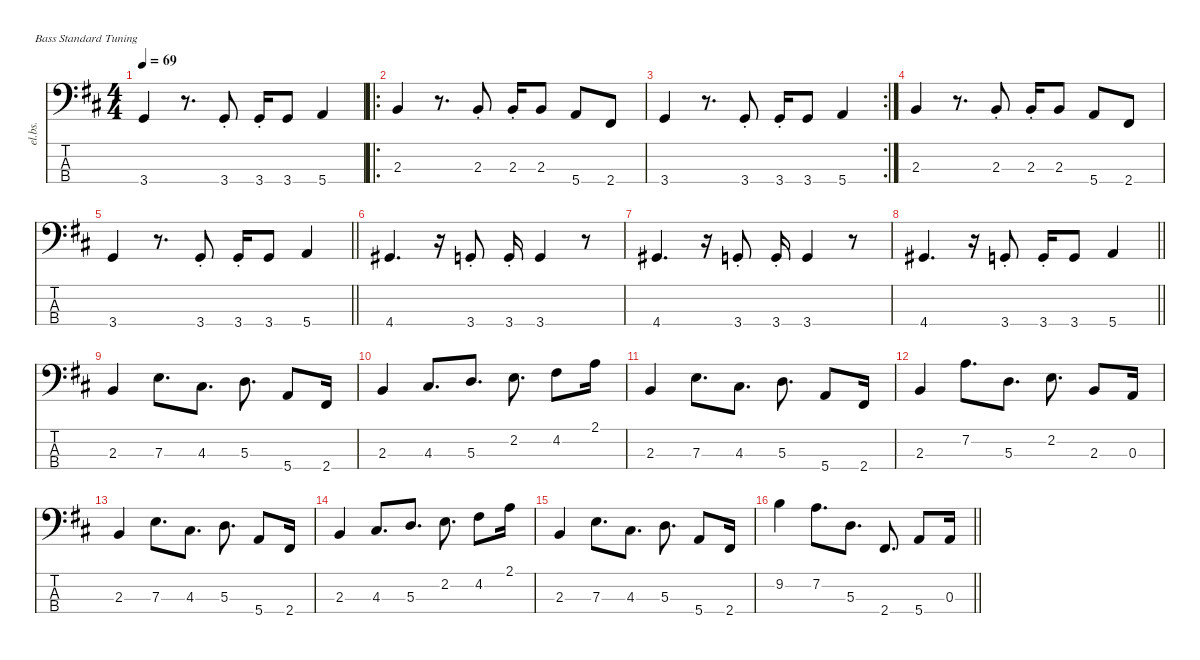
\defaultSystemsLayout 4
\hideDynamics
\bracketExtendMode nobrackets
\otherSystemsTrackNameOrientation horizontal
\track ("Bass Guitar" "el.bs.") {defaultSystemsLayout 8 instrument electricbassfinger}
\staff {score tabs}
\tuning (G2 D2 A1 E1)
\ts (4 4)
\tempo 69
\clef f4
\ks bminor
3.4{acc forcenatural}.4{dy f beam Up} r.8{d beam Up} 3.4{st acc forcenatural}.8{beam Up} 3.4{st acc forcenatural}.16{beam Up} 3.4{acc forcenatural}.8{beam Up} 5.4{acc forcenatural}.4{beam Up} |
\ro
2.3{acc forcenatural}.4{beam Up} r.8{d beam Up} 2.3{st acc forcenatural}.8{beam Up} 2.3{st acc forcenatural}.16{beam Up} 2.3{acc forcenatural}.8{beam Up} 5.4{acc forcenatural}.8{beam Up} 2.4{acc #}.8{beam Up} |
\rc 2
3.4{acc forcenatural}.4{beam Up} r.8{d beam Up} 3.4{st acc forcenatural}.8{beam Up} 3.4{st acc forcenatural}.16{beam Up} 3.4{acc forcenatural}.8{beam Up} 5.4{acc forcenatural}.4{beam Up} |
2.3{acc forcenatural}.4{beam Up} r.8{d beam Up} 2.3{st acc forcenatural}.8{beam Up} 2.3{st acc forcenatural}.16{beam Up} 2.3{acc forcenatural}.8{beam Up} 5.4{acc forcenatural}.8{beam Up} 2.4{acc #}.8{beam Up} |
\barLineRight lightlight
3.4{acc forcenatural}.4{beam Up} r.8{d beam Up} 3.4{st acc forcenatural}.8{beam Up} 3.4{st acc forcenatural}.16{beam Up} 3.4{acc forcenatural}.8{beam Up} 5.4{acc forcenatural}.4{beam Up} |
4.4{acc #}.4{d beam Up} r.16{beam Up} 3.4{st acc forcenatural}.8{beam Up} 3.4{st acc forcenatural}.16{beam Up} 3.4{acc forcenatural}.4{beam Up} r.8{beam Up} |
4.4{acc #}.4{d beam Up} r.16{beam Up} 3.4{st acc forcenatural}.8{beam Up} 3.4{st acc forcenatural}.16{beam Up} 3.4{acc forcenatural}.4{beam Up} r.8{beam Up} |
\barLineRight lightlight
4.4{acc #}.4{d beam Up} r.16{beam Up} 3.4{st acc forcenatural}.8{beam Up} 3.4{st acc forcenatural}.16{beam Up} 3.4{acc forcenatural}.8{beam Up} 5.4{acc forcenatural}.4{beam Up} |
2.3{acc forcenatural}.4{beam Up} 7.3{acc forcenatural}.8{d beam Down} 4.3{acc #}.8{d beam Down} 5.3{acc forcenatural}.8{d beam Down} 5.4{acc forcenatural}.8{beam Up} 2.4{acc #}.16{beam Up} |
2.3{acc forcenatural}.4{beam Up} 4.3{acc #}.8{d beam Up} 5.3{acc forcenatural}.8{d beam Up} 2.2{acc forcenatural}.8{d beam Down} 4.2{acc #}.8{beam Down} 2.1{acc forcenatural}.16{beam Down} |
2.3{acc forcenatural}.4{beam Up} 7.3{acc forcenatural}.8{d beam Down} 4.3{acc #}.8{d beam Down} 5.3{acc forcenatural}.8{d beam Down} 5.4{acc forcenatural}.8{beam Up} 2.4{acc #}.16{beam Up} |
2.3{acc forcenatural}.4{beam Up} 7.2{acc forcenatural}.8{d beam Down} 5.3{acc forcenatural}.8{d beam Down} 2.2{acc forcenatural}.8{d beam Down} 2.3{acc forcenatural}.8{beam Up} 0.3{acc forcenatural}.16{beam Up} |
2.3{acc forcenatural}.4{beam Up} 7.3{acc forcenatural}.8{d beam Down} 4.3{acc #}.8{d beam Down} 5.3{acc forcenatural}.8{d beam Down} 5.4{acc forcenatural}.8{beam Up} 2.4{acc #}.16{beam Up} |
2.3{acc forcenatural}.4{beam Up} 4.3{acc #}.8{d beam Up} 5.3{acc forcenatural}.8{d beam Up} 2.2{acc forcenatural}.8{d beam Down} 4.2{acc #}.8{beam Down} 2.1{acc forcenatural}.16{beam Down} |
2.3{acc forcenatural}.4{beam Up} 7.3{acc forcenatural}.8{d beam Down} 4.3{acc #}.8{d beam Down} 5.3{acc forcenatural}.8{d beam Down} 5.4{acc forcenatural}.8{beam Up} 2.4{acc #}.16{beam Up} |
\barLineRight lightlight
9.2{acc forcenatural}.4{beam Down} 7.2{acc forcenatural}.8{d beam Down} 5.3{acc forcenatural}.8{d beam Down} 2.4{acc #}.8{d beam Up} 5.4{acc forcenatural}.8{beam Up} 0.3{acc forcenatural}.16{beam Up}
